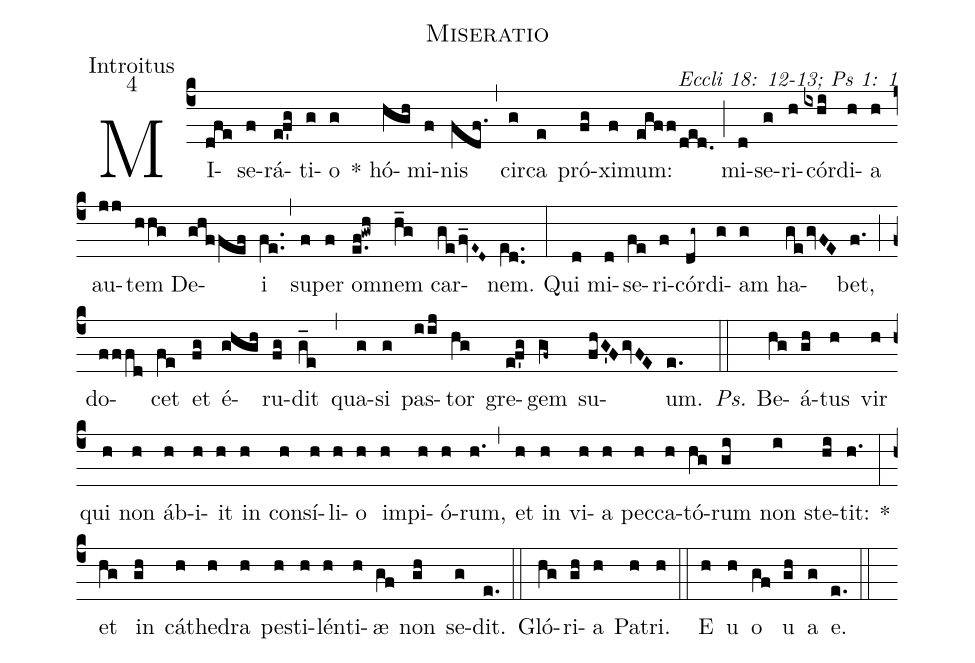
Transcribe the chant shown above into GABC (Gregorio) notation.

name: Miseratio;
office-part: Introitus;
mode: 4;
commentary: Eccli 18: 12-13; Ps 1: 1;
%%
(c4) MI(dfe)se(f)rá(ef'g)ti(g)o(g) * hó(hgh)mi(f)nis(fdf.) (,) cir(g)ca(e) pró(fg)xi(f)mum:(egff/ded.) (;) mi(d)se(g)ri(h)cór(ixhi)di(h)a(h) au(jj)tem(hhg) De(ghffef)i(fe..) (,) su(f)per(f) om(e.f!gwh)nem(h_g) car(gefv_E~D~)nem.(e[ll:1]d..) (:)
Qui(d) mi(d)se(fe)ri(f)cór(dg~)di(g)am(g) ha(gegvFE)bet,(f.) (;) do(fffd)cet(fe) et(fg) é(ghgh)ru(fg)dit(g_e) (,) qua(g)si(g) pas(iij)tor(hg) gre(ef'g)gem(gf~) su(fhG'FgvFE)um.(e.) (::)
<i>Ps.</i> Be(hg)á(gh)tus(h) vir(h) qui(h) non(h) áb(h)i(h)it(h) in(h) con(h)sí(h)li(h)o(h) im(h)pi(h)ó(h)rum,(h.) (,) et(h) in(h) vi(h)a(h) pec(h)ca(h)tó(hg)rum(gi) non(i) ste(hi)tit:(h.) *(:)
et(hg) in(gh) cá(h)the(h)dra(h) pes(h)ti(h)lén(h)ti(h)æ(gf) non(gh) se(g)dit.(e.) (::)
Gló(hg)ri(gh)a(h) Pa(h)tri.(h) (::)
<eu>E(h) u(h) o(gf) u(gh) a(g) e.</eu>(e.) (::)
